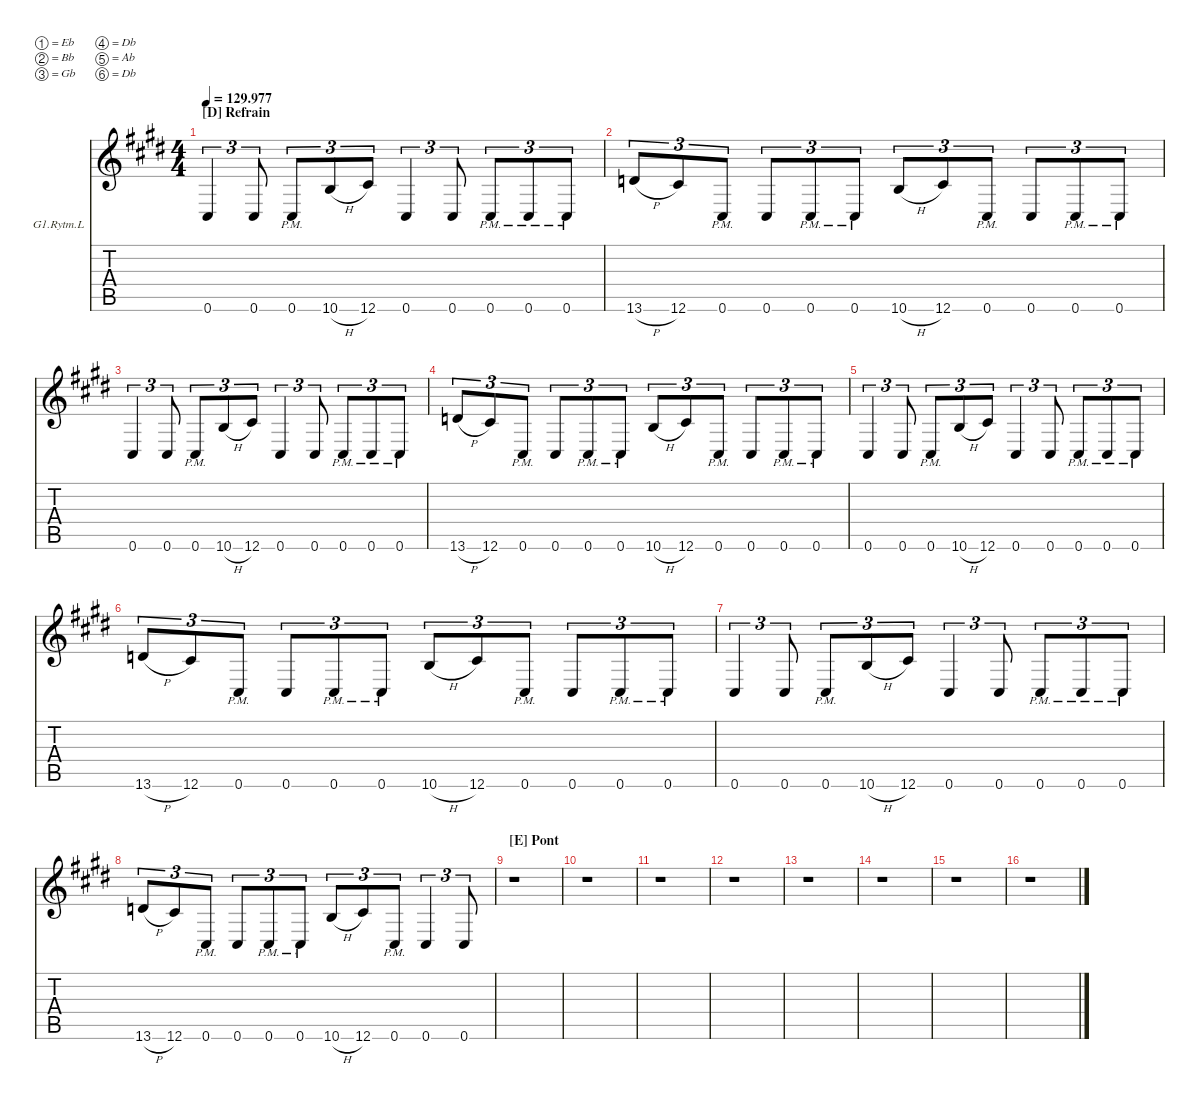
\defaultSystemsLayout 4
\hideDynamics
\bracketExtendMode nobrackets
\firstSystemTrackNameOrientation horizontal
\track ("GTR1_Rythm L" "G1.Rytm.L") {defaultSystemsLayout 4 instrument distortionguitar}
\staff {score tabs}
\tuning (Eb4 Bb3 Gb3 Db3 Ab2 Db2)
\ts (4 4)
\section ("D" "Refrain")
\tempo
129.977
\accidentals auto
\clef g2
\ottava regular
\simile none
\ks e
0.6{acc #}.4{tu (3 2) dy mf beam Up} 0.6{acc #}.8{tu (3 2) beam Up} 0.6{pm acc #}.8{tu (3 2) beam Up} 10.6{h acc forcenatural}.8{tu (3 2) beam Up} 12.6{acc #}.8{tu (3 2) beam Up} 0.6{acc #}.4{tu (3 2) beam Up} 0.6{acc #}.8{tu (3 2) beam Up} 0.6{pm acc #}.8{tu (3 2) beam Up} 0.6{pm acc #}.8{tu (3 2) beam Up} 0.6{pm acc #}.8{tu (3 2) beam Up} |
13.6{h acc forcenatural}.8{tu (3 2) beam Up} 12.6{acc #}.8{tu (3 2) beam Up} 0.6{pm acc #}.8{tu (3 2) beam Up} 0.6{acc #}.8{tu (3 2) beam Up} 0.6{pm acc #}.8{tu (3 2) beam Up} 0.6{pm acc #}.8{tu (3 2) beam Up} 10.6{h acc forcenatural}.8{tu (3 2) beam Up} 12.6{acc #}.8{tu (3 2) beam Up} 0.6{pm acc #}.8{tu (3 2) beam Up} 0.6{acc #}.8{tu (3 2) beam Up} 0.6{pm acc #}.8{tu (3 2) beam Up} 0.6{pm acc #}.8{tu (3 2) beam Up} |
0.6{acc #}.4{tu (3 2) beam Up} 0.6{acc #}.8{tu (3 2) beam Up} 0.6{pm acc #}.8{tu (3 2) beam Up} 10.6{h acc forcenatural}.8{tu (3 2) beam Up} 12.6{acc #}.8{tu (3 2) beam Up} 0.6{acc #}.4{tu (3 2) beam Up} 0.6{acc #}.8{tu (3 2) beam Up} 0.6{pm acc #}.8{tu (3 2) beam Up} 0.6{pm acc #}.8{tu (3 2) beam Up} 0.6{pm acc #}.8{tu (3 2) beam Up} |
13.6{h acc forcenatural}.8{tu (3 2) beam Up} 12.6{acc #}.8{tu (3 2) beam Up} 0.6{pm acc #}.8{tu (3 2) beam Up} 0.6{acc #}.8{tu (3 2) beam Up} 0.6{pm acc #}.8{tu (3 2) beam Up} 0.6{pm acc #}.8{tu (3 2) beam Up} 10.6{h acc forcenatural}.8{tu (3 2) beam Up} 12.6{acc #}.8{tu (3 2) beam Up} 0.6{pm acc #}.8{tu (3 2) beam Up} 0.6{acc #}.8{tu (3 2) beam Up} 0.6{pm acc #}.8{tu (3 2) beam Up} 0.6{pm acc #}.8{tu (3 2) beam Up} |
0.6{acc #}.4{tu (3 2) beam Up} 0.6{acc #}.8{tu (3 2) beam Up} 0.6{pm acc #}.8{tu (3 2) beam Up} 10.6{h acc forcenatural}.8{tu (3 2) beam Up} 12.6{acc #}.8{tu (3 2) beam Up} 0.6{acc #}.4{tu (3 2) beam Up} 0.6{acc #}.8{tu (3 2) beam Up} 0.6{pm acc #}.8{tu (3 2) beam Up} 0.6{pm acc #}.8{tu (3 2) beam Up} 0.6{pm acc #}.8{tu (3 2) beam Up} |
13.6{h acc forcenatural}.8{tu (3 2) beam Up} 12.6{acc #}.8{tu (3 2) beam Up} 0.6{pm acc #}.8{tu (3 2) beam Up} 0.6{acc #}.8{tu (3 2) beam Up} 0.6{pm acc #}.8{tu (3 2) beam Up} 0.6{pm acc #}.8{tu (3 2) beam Up} 10.6{h acc forcenatural}.8{tu (3 2) beam Up} 12.6{acc #}.8{tu (3 2) beam Up} 0.6{pm acc #}.8{tu (3 2) beam Up} 0.6{acc #}.8{tu (3 2) beam Up} 0.6{pm acc #}.8{tu (3 2) beam Up} 0.6{pm acc #}.8{tu (3 2) beam Up} |
0.6{acc #}.4{tu (3 2) beam Up} 0.6{acc #}.8{tu (3 2) beam Up} 0.6{pm acc #}.8{tu (3 2) beam Up} 10.6{h acc forcenatural}.8{tu (3 2) beam Up} 12.6{acc #}.8{tu (3 2) beam Up} 0.6{acc #}.4{tu (3 2) beam Up} 0.6{acc #}.8{tu (3 2) beam Up} 0.6{pm acc #}.8{tu (3 2) beam Up} 0.6{pm acc #}.8{tu (3 2) beam Up} 0.6{pm acc #}.8{tu (3 2) beam Up} |
13.6{h acc forcenatural}.8{tu (3 2) beam Up} 12.6{acc #}.8{tu (3 2) beam Up} 0.6{pm acc #}.8{tu (3 2) beam Up} 0.6{acc #}.8{tu (3 2) beam Up} 0.6{pm acc #}.8{tu (3 2) beam Up} 0.6{pm acc #}.8{tu (3 2) beam Up} 10.6{h acc forcenatural}.8{tu (3 2) beam Up} 12.6{acc #}.8{tu (3 2) beam Up} 0.6{pm acc #}.8{tu (3 2) beam Up} 0.6{acc #}.4{tu (3 2) beam Up} 0.6{acc #}.8{tu (3 2) beam Up} |
\section ("E" "Pont")
r.1{beam Down} |
r.1{beam Down} |
r.1{beam Down} |
r.1{beam Down} |
r.1{beam Down} |
r.1{beam Down} |
r.1{beam Down} |
r.1{beam Down}
